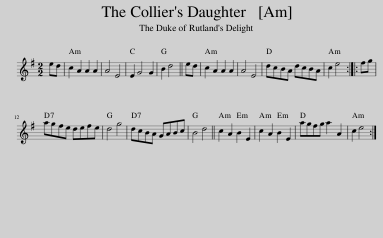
X:1
L:1/8
M:2/2
I:linebreak $
K:G
V:1 treble
V:1
 ed | c2 A2 A2 A2 | A4 E4 | E2 G4 G2 | B2 d4 || %5
 ed | c2 A2 A2 A2 | A4 E4 | dcBA dcBA | c2 e4 :: %10
 fg |$ agfe defe | d4 g4 | dcBA GABc | B4 d4 || %15
 c2 A2 B2 E2 | c2 A2 B2 E2 | agfg a2 A2 | c2 e4 :| %19
